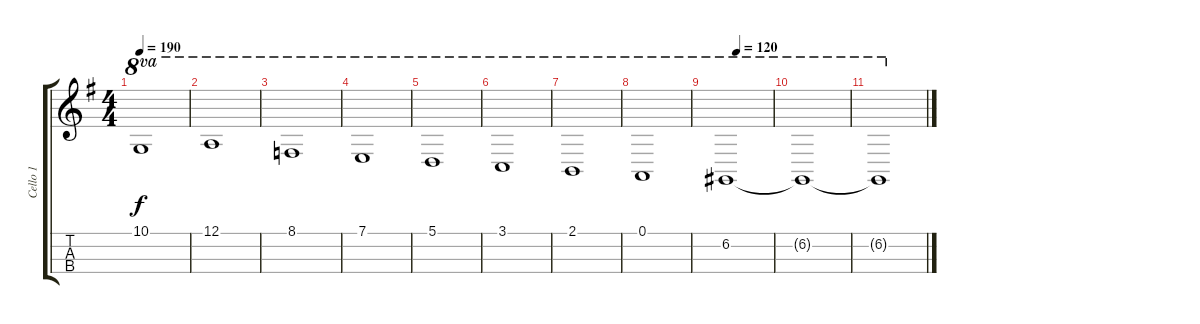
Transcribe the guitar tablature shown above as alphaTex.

\track ("Cello 1" "Cello 1") {instrument cello}
\staff {score tabs}
\tuning (A3 D3 G2 C2) {hide}
\ts (4 4)
\tempo 190
\clef g2
\ks g
10.1.1{ot 8va dy f} |
12.1.1{ot 8va} |
8.1.1{ot 8va} |
7.1.1{ot 8va} |
5.1.1{ot 8va} |
3.1.1{ot 8va} |
2.1.1{ot 8va} |
0.1.1{ot 8va} |
\tempo (120 0.25)
6.2.1{ot 8va} |
6.2{t}.1{ot 8va} |
6.2{t}.1{ot 8va}
